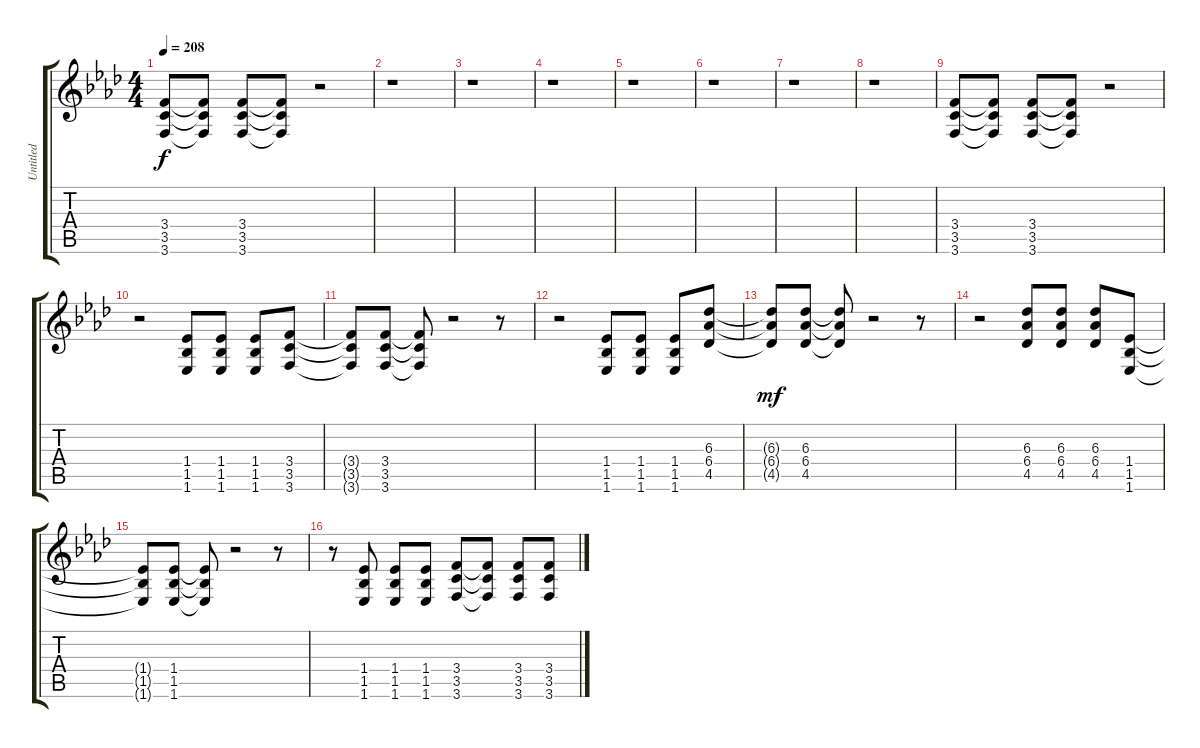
\track ("Untitled" "Untitled") {instrument distortionguitar}
\staff {score tabs}
\tuning (E4 B3 G3 D3 A2 D2) {hide}
\ts (4 4)
\tempo 208
\clef g2
\ks ab
(3.4 3.5 3.6).8{dy f} (3.4{t} 3.5{t} 3.6{t}).8 (3.4 3.5 3.6).8 (3.4{t} 3.5{t} 3.6{t}).8 r.2 |
r.1 |
r.1 |
r.1 |
r.1 |
r.1 |
r.1 |
r.1 |
(3.4 3.5 3.6).8 (3.4{t} 3.5{t} 3.6{t}).8 (3.4 3.5 3.6).8 (3.4{t} 3.5{t} 3.6{t}).8 r.2 |
r.2 (1.4 1.5 1.6).8 (1.4 1.5 1.6).8 (1.4 1.5 1.6).8 (3.4 3.5 3.6).8 |
(3.4{t} 3.5{t} 3.6{t}).8 (3.4 3.5 3.6).8 (3.4{t} 3.5{t} 3.6{t}).8 r.2 r.8 |
r.2 (1.4 1.5 1.6).8 (1.4 1.5 1.6).8 (1.4 1.5 1.6).8 (6.3 6.4 4.5).8 |
(6.3{t} 6.4{t} 4.5{t}).8{dy mf} (6.3 6.4 4.5).8 (6.3{t} 6.4{t} 4.5{t}).8 r.2 r.8 |
r.2 (6.3 6.4 4.5).8 (6.3 6.4 4.5).8 (6.3 6.4 4.5).8 (1.4 1.5 1.6).8 |
(1.4{t} 1.5{t} 1.6{t}).8 (1.4 1.5 1.6).8 (1.4{t} 1.5{t} 1.6{t}).8 r.2 r.8 |
r.8 (1.4 1.5 1.6).8 (1.4 1.5 1.6).8 (1.4 1.5 1.6).8 (3.4 3.5 3.6).8 (3.4{t} 3.5{t} 3.6{t}).8 (3.4 3.5 3.6).8 (3.4 3.5 3.6).8
